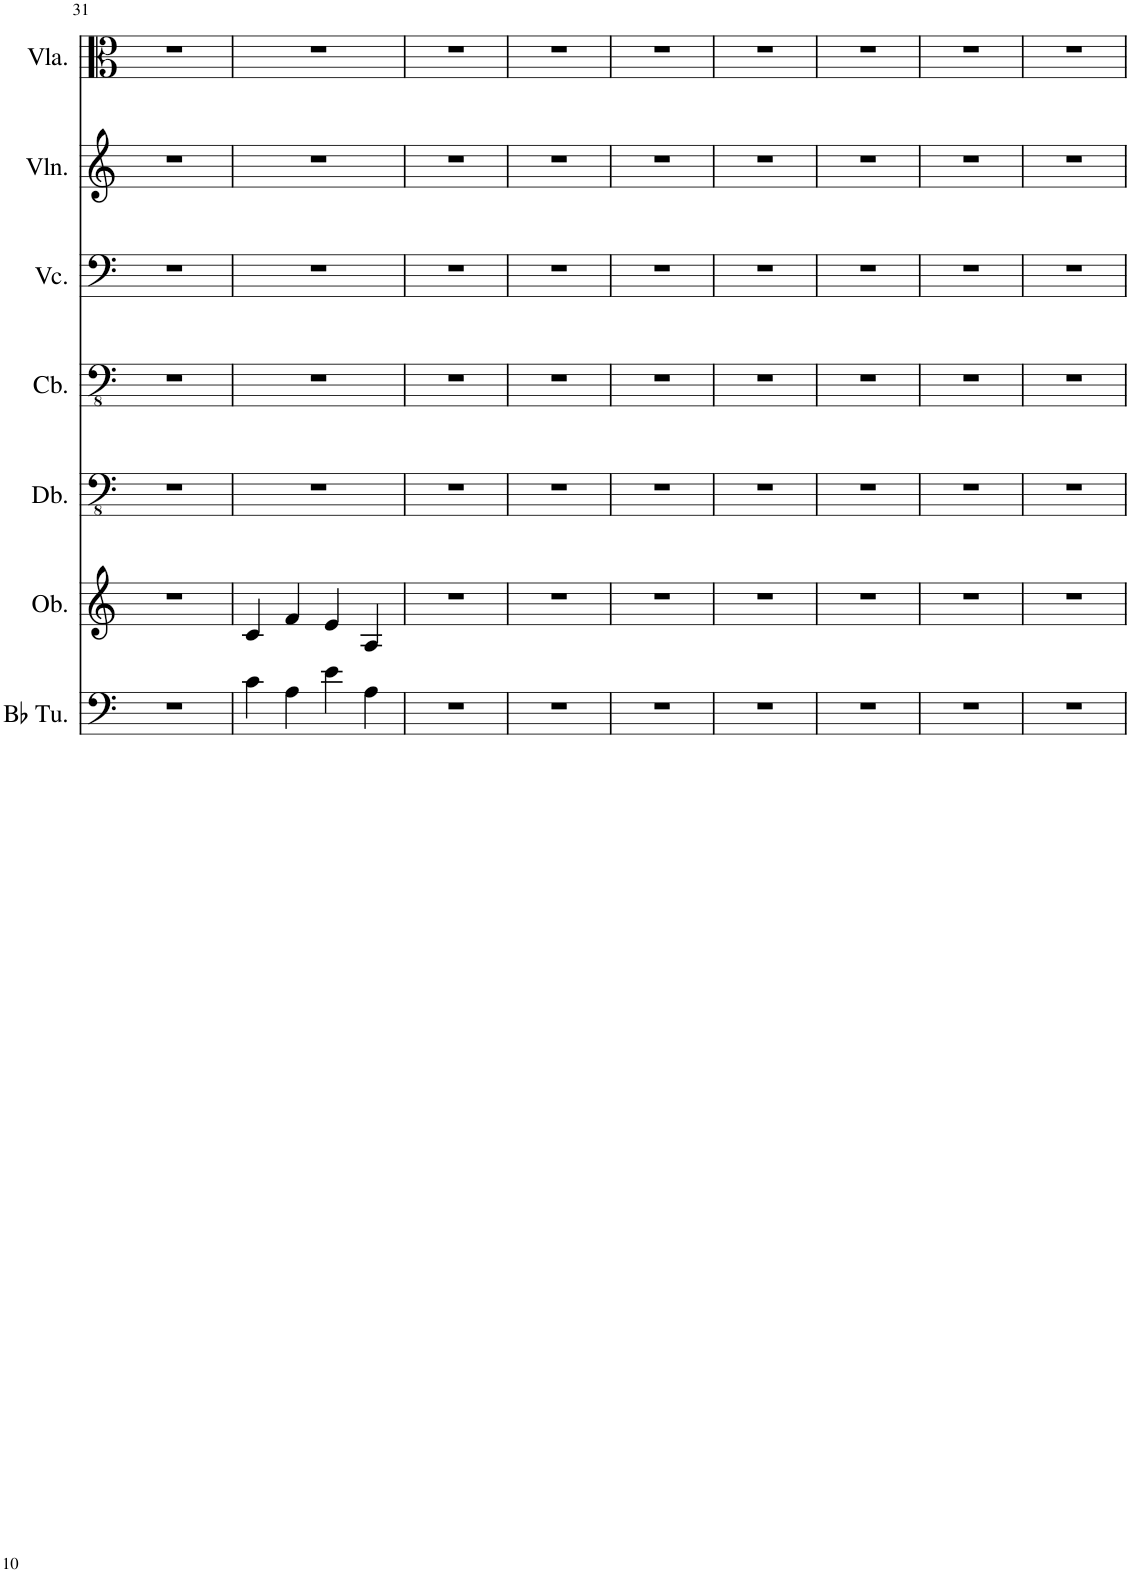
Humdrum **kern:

**kern	**kern	**kern	**kern	**kern	**kern	**kern
*part7	*part6	*part5	*part4	*part3	*part2	*part1
*staff7	*staff6	*staff5	*staff4	*staff3	*staff2	*staff1
*I"Bb Tuba	*I"Oboe	*I"Double Bass	*I"Contrabass	*I"Violoncello	*I"Violin	*I"Viola
*I'Bb Tu.	*I'Ob.	*I'Db.	*I'Cb.	*I'Vc.	*I'Vln.	*I'Vla.
!!LO:PB:g=z
*clefF4	*clefG2	*clefFv4	*clefFv4	*clefF4	*clefG2	*clefC3
*	*	*Trd7c12	*Trd7c12	*	*	*
*k[]	*k[]	*k[]	*k[]	*k[]	*k[]	*k[]
*M4/4	*M4/4	*M4/4	*M4/4	*M4/4	*M4/4	*M4/4
=31	=31	=31	=31	=31	=31	=31
1r	1r	1r	1r	1r	1r	1r
=32	=32	=32	=32	=32	=32	=32
4c\	4c/	1r	1r	1r	1r	1r
4A\	4f/	.	.	.	.	.
4e\	4e/	.	.	.	.	.
4A\	4A/	.	.	.	.	.
=33	=33	=33	=33	=33	=33	=33
1r	1r	1r	1r	1r	1r	1r
=34	=34	=34	=34	=34	=34	=34
1r	1r	1r	1r	1r	1r	1r
=35	=35	=35	=35	=35	=35	=35
1r	1r	1r	1r	1r	1r	1r
=36	=36	=36	=36	=36	=36	=36
1r	1r	1r	1r	1r	1r	1r
=37	=37	=37	=37	=37	=37	=37
1r	1r	1r	1r	1r	1r	1r
=38	=38	=38	=38	=38	=38	=38
1r	1r	1r	1r	1r	1r	1r
=39	=39	=39	=39	=39	=39	=39
1r	1r	1r	1r	1r	1r	1r
=	=	=	=	=	=	=
*-	*-	*-	*-	*-	*-	*-
